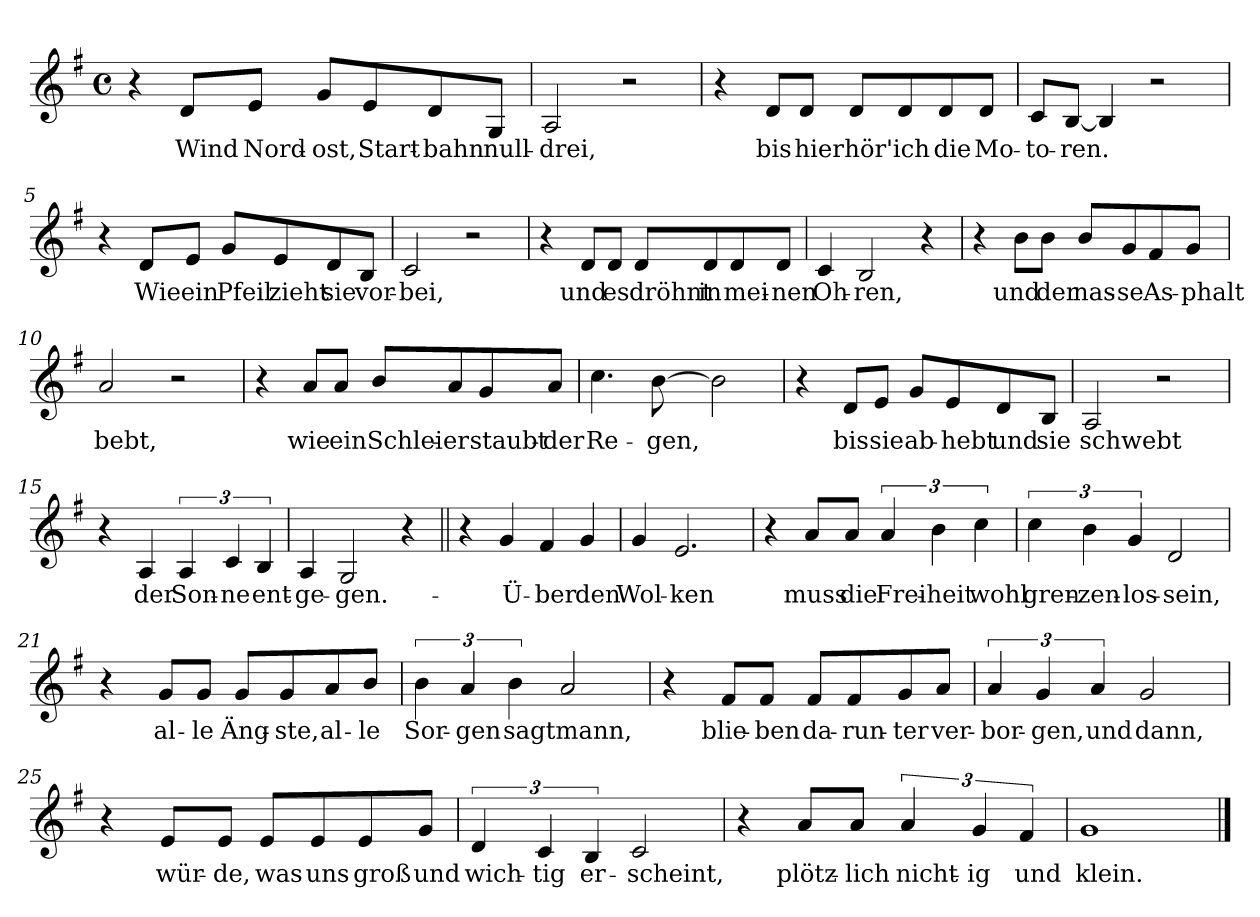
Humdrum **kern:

**kern	**text
*part1	*part1
*staff1	*staff1
*clefG2	*
*k[f#]	*
*G:	*
*M4/4	*
*met(c)	*
=1	=1
4r	.
!	!LO:LY:b
8d/L	Wind
!	!LO:LY:b
8e/J	Nord-
!	!LO:LY:b
8g/L	-ost,
!	!LO:LY:b
8e/	Start-
!	!LO:LY:b
8d/	-bahn
!	!LO:LY:b
8G/J	null-
=2	=2
!	!LO:LY:b
2A/	-drei,
2r	.
=3	=3
4r	.
!	!LO:LY:b
8d/L	bis
!	!LO:LY:b
8d/J	hier
!	!LO:LY:b
8d/L	hör'
!	!LO:LY:b
8d/	ich
!	!LO:LY:b
8d/	die
!	!LO:LY:b
8d/J	Mo-
=4	=4
!	!LO:LY:b
8c/L	-to-
!	!LO:LY:b
[8B/J	-ren.
4B/]	.
2r	.
!!LO:LB:g=z
=5	=5
4r	.
!	!LO:LY:b
8d/L	Wie
!	!LO:LY:b
8e/J	ein
!	!LO:LY:b
8g/L	Pfeil
!	!LO:LY:b
8e/	zieht
!	!LO:LY:b
8d/	sie
!	!LO:LY:b
8B/J	vor-
=6	=6
!	!LO:LY:b
2c/	-bei,
2r	.
=7	=7
4r	.
!	!LO:LY:b
8d/L	und
!	!LO:LY:b
8d/J	es
!	!LO:LY:b
8d/L	dröhnt
!	!LO:LY:b
8d/	in
!	!LO:LY:b
8d/	mei-
!	!LO:LY:b
8d/J	-nen
=8	=8
!	!LO:LY:b
4c/	Oh-
!	!LO:LY:b
2B/	-ren,
4r	.
!!LO:LB:g=z
=9	=9
4r	.
!	!LO:LY:b
8b\L	und
!	!LO:LY:b
8b\J	der
!	!LO:LY:b
8b/L	nas-
!	!LO:LY:b
8g/	-se
!	!LO:LY:b
8f#/	As-
!	!LO:LY:b
8g/J	-phalt
=10	=10
!	!LO:LY:b
2a/	bebt,
2r	.
=11	=11
4r	.
!	!LO:LY:b
8a/L	wie
!	!LO:LY:b
8a/J	ein
!	!LO:LY:b
8b/L	Schlei-
!	!LO:LY:b
8a/	-er
!	!LO:LY:b
8g/	staubt-
!	!LO:LY:b
8a/J	-der
=12	=12
!	!LO:LY:b
4.cc\	Re-
!	!LO:LY:b
[8b\	-gen,
2b\]	.
!!LO:LB:g=z
=13	=13
4r	.
!	!LO:LY:b
8d/L	bis
!	!LO:LY:b
8e/J	sie
!	!LO:LY:b
8g/L	ab-
!	!LO:LY:b
8e/	-hebt
!	!LO:LY:b
8d/	und
!	!LO:LY:b
8B/J	sie
=14	=14
!	!LO:LY:b
2A/	schwebt
2r	.
=15	=15
4r	.
!	!LO:LY:b
4A/	der
!	!LO:LY:b
6A/	Son-
!	!LO:LY:b
6c/	-ne
!	!LO:LY:b
6B/	ent-
=16	=16
!	!LO:LY:b
4A/	-ge-
!	!LO:LY:b
2G/	-gen.-
4r	.
!!LO:LB:g=z
=17||	=17||
4r	.
!	!LO:LY:b
4g/	-Ü-
!	!LO:LY:b
4f#/	-ber
!	!LO:LY:b
4g/	den
=18	=18
!	!LO:LY:b
4g/	Wol-
!	!LO:LY:b
2.e/	-ken
=19	=19
4r	.
!	!LO:LY:b
8a/L	muss
!	!LO:LY:b
8a/J	die
!	!LO:LY:b
6a/	Frei-
!	!LO:LY:b
6b\	-heit
!	!LO:LY:b
6cc\	wohl
=20	=20
!	!LO:LY:b
6cc\	gren-
!	!LO:LY:b
6b\	-zen-
!	!LO:LY:b
6g/	-los-
!	!LO:LY:b
2d/	-sein,
!!LO:LB:g=z
=21	=21
4r	.
!	!LO:LY:b
8g/L	al-
!	!LO:LY:b
8g/J	-le
!	!LO:LY:b
8g/L	Äng-
!	!LO:LY:b
8g/	-ste,
!	!LO:LY:b
8a/	al-
!	!LO:LY:b
8b/J	-le
=22	=22
!	!LO:LY:b
6b\	Sor-
!	!LO:LY:b
6a/	-gen
!	!LO:LY:b
6b\	sagt
!	!LO:LY:b
2a/	mann,
=23	=23
4r	.
!	!LO:LY:b
8f#/L	blie-
!	!LO:LY:b
8f#/J	-ben
!	!LO:LY:b
8f#/L	da-
!	!LO:LY:b
8f#/	-run-
!	!LO:LY:b
8g/	-ter
!	!LO:LY:b
8a/J	ver-
=24	=24
!	!LO:LY:b
6a/	-bor-
!	!LO:LY:b
6g/	-gen,
!	!LO:LY:b
6a/	und
!	!LO:LY:b
2g/	dann,
!!LO:LB:g=z
=25	=25
4r	.
!	!LO:LY:b
8e/L	wür-
!	!LO:LY:b
8e/J	-de,
!	!LO:LY:b
8e/L	was
!	!LO:LY:b
8e/	uns
!	!LO:LY:b
8e/	groß
!	!LO:LY:b
8g/J	und
=26	=26
!	!LO:LY:b
6d/	wich-
!	!LO:LY:b
6c/	-tig
!	!LO:LY:b
6B/	er-
!	!LO:LY:b
2c/	-scheint,
=27	=27
4r	.
!	!LO:LY:b
8a/L	plötz-
!	!LO:LY:b
8a/J	-lich
!	!LO:LY:b
6a/	nicht-
!	!LO:LY:b
6g/	-ig
!	!LO:LY:b
6f#/	und
=28	=28
!	!LO:LY:b
1g	klein.
==	==
*-	*-
